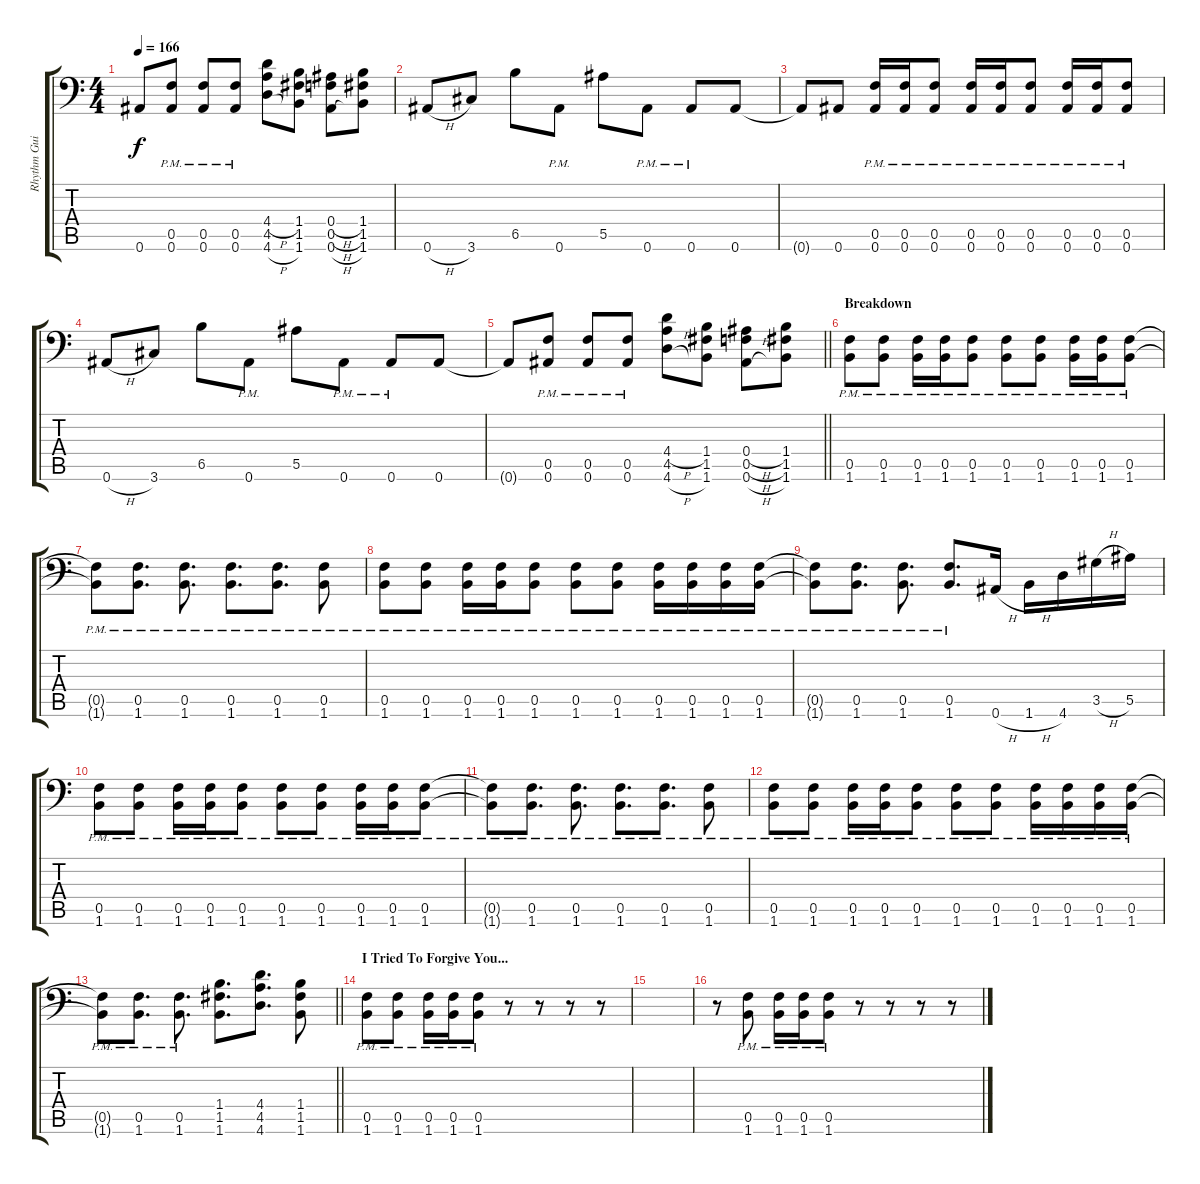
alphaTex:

\track ("Rhythm Guitar" "Rhythm Gui") {instrument distortionguitar}
\staff {score tabs}
\tuning (C4 G3 Eb3 Bb2 F2 Bb1) {hide}
\ts (4 4)
\tempo 166
\clef f4
\ks c
0.6{t}.8{dy f} (0.5{pm} 0.6{pm}).8 (0.5{pm} 0.6{pm}).8 (0.5{pm} 0.6{pm}).8 (4.4{h} 4.5 4.6{h}).8 (1.4 1.5 1.6).8 (0.4{h} 0.5{h} 0.6{h}).8 (1.4 1.5 1.6).8 |
0.6{h}.8 3.6.8 6.5.8 0.6{pm}.8 5.5.8 0.6{pm}.8 0.6{pm}.8 0.6.8 |
0.6{t}.8 0.6.8 (0.5{pm} 0.6{pm}).16 (0.5{pm} 0.6{pm}).16 (0.5{pm} 0.6{pm}).8 (0.5{pm} 0.6{pm}).16 (0.5{pm} 0.6{pm}).16 (0.5{pm} 0.6{pm}).8 (0.5{pm} 0.6{pm}).16 (0.5{pm} 0.6{pm}).16 (0.5{pm} 0.6{pm}).8 |
0.6{h}.8 3.6.8 6.5.8 0.6{pm}.8 5.5.8 0.6{pm}.8 0.6{pm}.8 0.6.8 |
\barLineRight lightlight
0.6{t}.8 (0.5{pm} 0.6{pm}).8 (0.5{pm} 0.6{pm}).8 (0.5{pm} 0.6{pm}).8 (4.4{h} 4.5 4.6{h}).8 (1.4 1.5 1.6).8 (0.4{h} 0.5{h} 0.6{h}).8 (1.4 1.5 1.6).8 |
\section ("" "Breakdown")
(0.5{pm} 1.6{pm}).8 (0.5{pm} 1.6{pm}).8 (0.5{pm} 1.6{pm}).16 (0.5{pm} 1.6{pm}).16 (0.5{pm} 1.6{pm}).8 (0.5{pm} 1.6{pm}).8 (0.5{pm} 1.6{pm}).8 (0.5{pm} 1.6{pm}).16 (0.5{pm} 1.6{pm}).16 (0.5{pm} 1.6{pm}).8 |
(0.5{pm t} 1.6{pm t}).8 (0.5{pm} 1.6{pm}).8{d} (0.5{pm} 1.6{pm}).8{d} (0.5{pm} 1.6{pm}).8{d} (0.5{pm} 1.6{pm}).8{d} (0.5{pm} 1.6{pm}).8 |
(0.5{pm} 1.6{pm}).8 (0.5{pm} 1.6{pm}).8 (0.5{pm} 1.6{pm}).16 (0.5{pm} 1.6{pm}).16 (0.5{pm} 1.6{pm}).8 (0.5{pm} 1.6{pm}).8 (0.5{pm} 1.6{pm}).8 (0.5{pm} 1.6{pm}).16 (0.5{pm} 1.6{pm}).16 (0.5{pm} 1.6{pm}).16 (0.5{pm} 1.6{pm}).16 |
(0.5{pm t} 1.6{pm t}).8 (0.5{pm} 1.6{pm}).8{d} (0.5{pm} 1.6{pm}).8{d} (0.5{pm} 1.6{pm}).8{d} 0.6{h}.16 1.6{h}.16 4.6.16 3.5{h}.16 5.5.16 |
(0.5{pm} 1.6{pm}).8 (0.5{pm} 1.6{pm}).8 (0.5{pm} 1.6{pm}).16 (0.5{pm} 1.6{pm}).16 (0.5{pm} 1.6{pm}).8 (0.5{pm} 1.6{pm}).8 (0.5{pm} 1.6{pm}).8 (0.5{pm} 1.6{pm}).16 (0.5{pm} 1.6{pm}).16 (0.5{pm} 1.6{pm}).8 |
(0.5{pm t} 1.6{pm t}).8 (0.5{pm} 1.6{pm}).8{d} (0.5{pm} 1.6{pm}).8{d} (0.5{pm} 1.6{pm}).8{d} (0.5{pm} 1.6{pm}).8{d} (0.5{pm} 1.6{pm}).8 |
(0.5{pm} 1.6{pm}).8 (0.5{pm} 1.6{pm}).8 (0.5{pm} 1.6{pm}).16 (0.5{pm} 1.6{pm}).16 (0.5{pm} 1.6{pm}).8 (0.5{pm} 1.6{pm}).8 (0.5{pm} 1.6{pm}).8 (0.5{pm} 1.6{pm}).16 (0.5{pm} 1.6{pm}).16 (0.5{pm} 1.6{pm}).16 (0.5{pm} 1.6{pm}).16 |
\barLineRight lightlight
(0.5{pm t} 1.6{pm t}).8 (0.5{pm} 1.6{pm}).8{d} (0.5{pm} 1.6{pm}).8{d} (1.4 1.5 1.6).8{d} (4.4 4.5 4.6).8{d} (1.4 1.5 1.6).8 |
\section ("" "I Tried To Forgive You...")
(0.5{pm} 1.6{pm}).8 (0.5{pm} 1.6{pm}).8 (0.5{pm} 1.6{pm}).16 (0.5{pm} 1.6{pm}).16 (0.5{pm} 1.6{pm}).8 r.8 r.8 r.8 r.8 |
|
r.8 (0.5{pm} 1.6{pm}).8 (0.5{pm} 1.6{pm}).16 (0.5{pm} 1.6{pm}).16 (0.5{pm} 1.6{pm}).8 r.8 r.8 r.8 r.8
